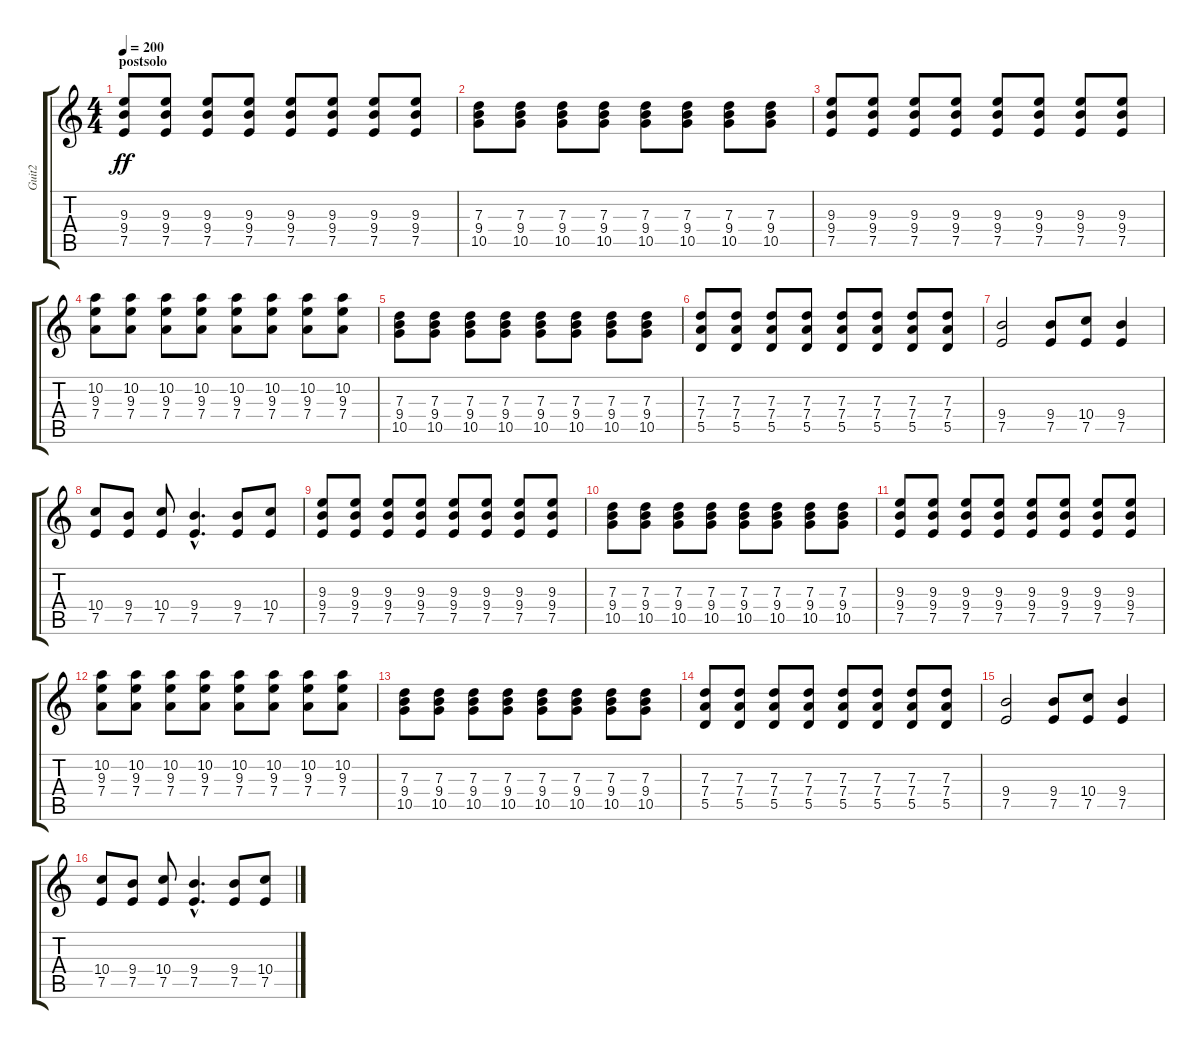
\track ("Guit2" "Guit2") {instrument overdrivenguitar}
\staff {score tabs}
\tuning (E4 B3 G3 D3 A2 E2) {hide}
\ts (4 4)
\section ("" "postsolo")
\tempo 200
\clef g2
\ks c
(9.3 9.4 7.5).8{dy ff volume 11} (9.3 9.4 7.5).8 (9.3 9.4 7.5).8 (9.3 9.4 7.5).8 (9.3 9.4 7.5).8 (9.3 9.4 7.5).8 (9.3 9.4 7.5).8 (9.3 9.4 7.5).8 |
(7.3 9.4 10.5).8 (7.3 9.4 10.5).8 (7.3 9.4 10.5).8 (7.3 9.4 10.5).8 (7.3 9.4 10.5).8 (7.3 9.4 10.5).8 (7.3 9.4 10.5).8 (7.3 9.4 10.5).8 |
(9.3 9.4 7.5).8 (9.3 9.4 7.5).8 (9.3 9.4 7.5).8 (9.3 9.4 7.5).8 (9.3 9.4 7.5).8 (9.3 9.4 7.5).8 (9.3 9.4 7.5).8 (9.3 9.4 7.5).8 |
(10.2 9.3 7.4).8 (10.2 9.3 7.4).8 (10.2 9.3 7.4).8 (10.2 9.3 7.4).8 (10.2 9.3 7.4).8 (10.2 9.3 7.4).8 (10.2 9.3 7.4).8 (10.2 9.3 7.4).8 |
(7.3 9.4 10.5).8 (7.3 9.4 10.5).8 (7.3 9.4 10.5).8 (7.3 9.4 10.5).8 (7.3 9.4 10.5).8 (7.3 9.4 10.5).8 (7.3 9.4 10.5).8 (7.3 9.4 10.5).8 |
(7.3 7.4 5.5).8 (7.3 7.4 5.5).8 (7.3 7.4 5.5).8 (7.3 7.4 5.5).8 (7.3 7.4 5.5).8 (7.3 7.4 5.5).8 (7.3 7.4 5.5).8 (7.3 7.4 5.5).8 |
(9.4 7.5).2 (9.4 7.5).8 (10.4 7.5).8 (9.4 7.5).4 |
(10.4 7.5).8 (9.4 7.5).8 (10.4 7.5).8 (9.4{hac} 7.5{hac}).4{d} (9.4 7.5).8 (10.4 7.5).8 |
(9.3 9.4 7.5).8{volume 11} (9.3 9.4 7.5).8 (9.3 9.4 7.5).8 (9.3 9.4 7.5).8 (9.3 9.4 7.5).8 (9.3 9.4 7.5).8 (9.3 9.4 7.5).8 (9.3 9.4 7.5).8 |
(7.3 9.4 10.5).8 (7.3 9.4 10.5).8 (7.3 9.4 10.5).8 (7.3 9.4 10.5).8 (7.3 9.4 10.5).8 (7.3 9.4 10.5).8 (7.3 9.4 10.5).8 (7.3 9.4 10.5).8 |
(9.3 9.4 7.5).8 (9.3 9.4 7.5).8 (9.3 9.4 7.5).8 (9.3 9.4 7.5).8 (9.3 9.4 7.5).8 (9.3 9.4 7.5).8 (9.3 9.4 7.5).8 (9.3 9.4 7.5).8 |
(10.2 9.3 7.4).8 (10.2 9.3 7.4).8 (10.2 9.3 7.4).8 (10.2 9.3 7.4).8 (10.2 9.3 7.4).8 (10.2 9.3 7.4).8 (10.2 9.3 7.4).8 (10.2 9.3 7.4).8 |
(7.3 9.4 10.5).8 (7.3 9.4 10.5).8 (7.3 9.4 10.5).8 (7.3 9.4 10.5).8 (7.3 9.4 10.5).8 (7.3 9.4 10.5).8 (7.3 9.4 10.5).8 (7.3 9.4 10.5).8 |
(7.3 7.4 5.5).8 (7.3 7.4 5.5).8 (7.3 7.4 5.5).8 (7.3 7.4 5.5).8 (7.3 7.4 5.5).8 (7.3 7.4 5.5).8 (7.3 7.4 5.5).8 (7.3 7.4 5.5).8 |
(9.4 7.5).2 (9.4 7.5).8 (10.4 7.5).8 (9.4 7.5).4 |
(10.4 7.5).8 (9.4 7.5).8 (10.4 7.5).8 (9.4{hac} 7.5{hac}).4{d} (9.4 7.5).8 (10.4 7.5).8
